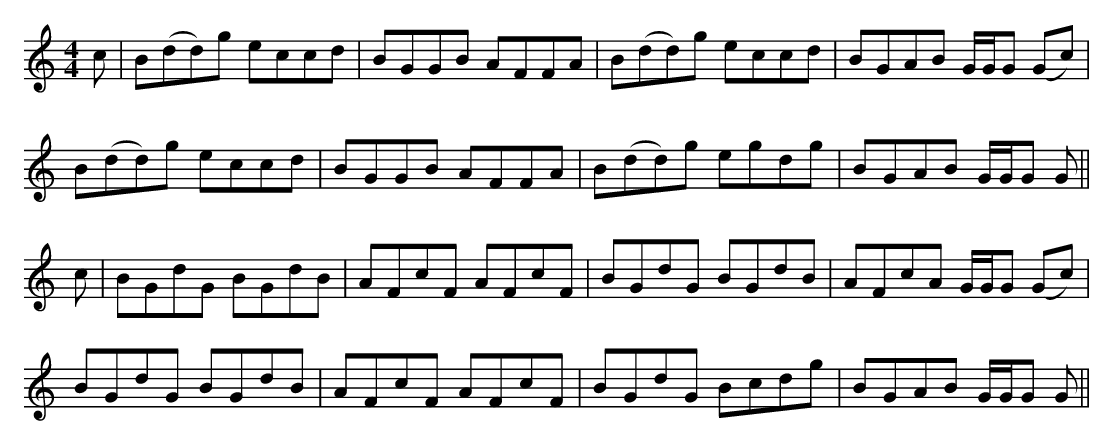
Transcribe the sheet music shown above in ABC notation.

X:1
M:4/4
K:Gmix
c|B(dd)g eccd|BGGB AFFA|B(dd)g eccd|BGAB G/G/G (Gc)|
B(dd)g eccd|BGGB AFFA|B(dd)g egdg|BGAB G/G/G G||
c|BGdG BGdB|AFcF AFcF|BGdG BGdB|AFcA G/G/G (Gc)|
BGdG BGdB|AFcF AFcF|BGdG Bcdg|BGAB G/G/G G||
